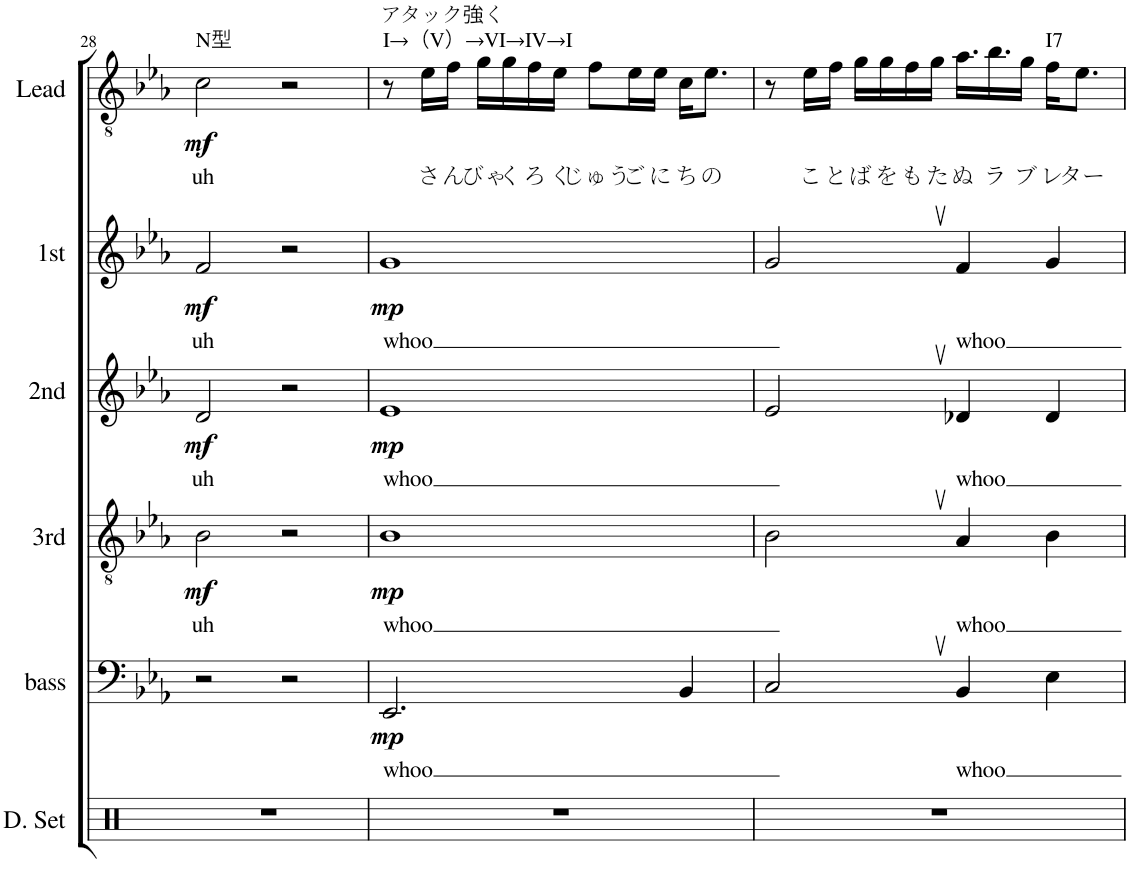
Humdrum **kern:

**kern	**kern	**text	**dynam	**kern	**text	**dynam	**kern	**text	**dynam	**kern	**text	**dynam	**kern	**text	**dynam
*part6	*part5	*part5	*part5	*part4	*part4	*part4	*part3	*part3	*part3	*part2	*part2	*part2	*part1	*part1	*part1
*staff6	*staff5	*staff5	*staff5	*staff4	*staff4	*staff4	*staff3	*staff3	*staff3	*staff2	*staff2	*staff2	*staff1	*staff1	*staff1
*I"ドラムセット	*I"bass	*	*	*I"3rd	*	*	*I"2nd	*	*	*I"1st	*	*	*I"Lead	*	*
*	*I'bass	*	*	*I'3rd	*	*	*I'2nd	*	*	*I'1st	*	*	*I'Lead	*	*
!!LO:PB:g=z
*clefX	*clefF4	*	*	*clefGv2	*	*	*clefG2	*	*	*clefG2	*	*	*clefGv2	*	*
*k[]	*k[b-e-a-]	*	*	*k[b-e-a-]	*	*	*k[b-e-a-]	*	*	*k[b-e-a-]	*	*	*k[b-e-a-]	*	*
*M4/4	*M4/4	*	*	*M4/4	*	*	*M4/4	*	*	*M4/4	*	*	*M4/4	*	*
=28	=28	=28	=28	=28	=28	=28	=28	=28	=28	=28	=28	=28	=28	=28	=28
!	!	!	!	!	!	!	!	!	!	!	!	!	!LO:TX:a:t=N型	!	!
!	!	!	!	!	!LO:LY:b	!LO:DY:b	!	!LO:LY:b	!LO:DY:b	!	!LO:LY:b	!LO:DY:b	!	!LO:LY:b	!LO:DY:b
1r	2r	.	.	2B-\	uh	mf	2d/	uh	mf	2f/	uh	mf	2c\	uh	mf
.	2r	.	.	2r	.	.	2r	.	.	2r	.	.	2r	.	.
=29	=29	=29	=29	=29	=29	=29	=29	=29	=29	=29	=29	=29	=29	=29	=29
!	!	!	!	!	!	!	!	!	!	!	!	!	!LO:TX:a:t=Ⅰ→（Ⅴ）→Ⅵ→Ⅳ→Ⅰ	!	!
!	!	!	!	!	!	!	!	!	!	!	!	!	!LO:TX:a:t=アタック強く	!	!
!	!	!LO:LY:b	!LO:DY:b	!	!LO:LY:b	!LO:DY:b	!	!LO:LY:b	!LO:DY:b	!	!LO:LY:b	!LO:DY:b	!	!	!
1r	2.EE-/	whoo	mp	1B-	whoo	mp	1e-	whoo	mp	1g	whoo	mp	8r	.	.
!	!	!	!	!	!	!	!	!	!	!	!	!	!	!LO:LY:b	!
.	.	.	.	.	.	.	.	.	.	.	.	.	16e-\LL	さ	.
!	!	!	!	!	!	!	!	!	!	!	!	!	!	!LO:LY:b	!
.	.	.	.	.	.	.	.	.	.	.	.	.	16f\JJ	ん	.
!	!	!	!	!	!	!	!	!	!	!	!	!	!	!LO:LY:b	!
.	.	.	.	.	.	.	.	.	.	.	.	.	16g\LL	びゃ	.
!	!	!	!	!	!	!	!	!	!	!	!	!	!	!LO:LY:b	!
.	.	.	.	.	.	.	.	.	.	.	.	.	16g\	く	.
!	!	!	!	!	!	!	!	!	!	!	!	!	!	!LO:LY:b	!
.	.	.	.	.	.	.	.	.	.	.	.	.	16f\	ろ	.
!	!	!	!	!	!	!	!	!	!	!	!	!	!	!LO:LY:b	!
.	.	.	.	.	.	.	.	.	.	.	.	.	16e-\JJ	く	.
!	!	!	!	!	!	!	!	!	!	!	!	!	!	!LO:LY:b	!
.	.	.	.	.	.	.	.	.	.	.	.	.	8f\L	じゅう	.
!	!	!	!	!	!	!	!	!	!	!	!	!	!	!LO:LY:b	!
.	.	.	.	.	.	.	.	.	.	.	.	.	16e-\L	ご	.
!	!	!	!	!	!	!	!	!	!	!	!	!	!	!LO:LY:b	!
.	.	.	.	.	.	.	.	.	.	.	.	.	16e-\JJ	に	.
!	!	!	!	!	!	!	!	!	!	!	!	!	!	!LO:LY:b	!
.	4BB-/	.	.	.	.	.	.	.	.	.	.	.	16c\KL	ち	.
!	!	!	!	!	!	!	!	!	!	!	!	!	!	!LO:LY:b	!
.	.	.	.	.	.	.	.	.	.	.	.	.	8.e-\J	の	.
=30	=30	=30	=30	=30	=30	=30	=30	=30	=30	=30	=30	=30	=30	=30	=30
1r	2C,/	.	.	2B-,\	.	.	2e-,/	.	.	2g,/	.	.	8r	.	.
!	!	!	!	!	!	!	!	!	!	!	!	!	!	!LO:LY:b	!
.	.	.	.	.	.	.	.	.	.	.	.	.	16e-\LL	こ	.
!	!	!	!	!	!	!	!	!	!	!	!	!	!	!LO:LY:b	!
.	.	.	.	.	.	.	.	.	.	.	.	.	16f\JJ	と	.
!	!	!	!	!	!	!	!	!	!	!	!	!	!	!LO:LY:b	!
.	.	.	.	.	.	.	.	.	.	.	.	.	16g\LL	ば	.
!	!	!	!	!	!	!	!	!	!	!	!	!	!	!LO:LY:b	!
.	.	.	.	.	.	.	.	.	.	.	.	.	16g\	を	.
!	!	!	!	!	!	!	!	!	!	!	!	!	!	!LO:LY:b	!
.	.	.	.	.	.	.	.	.	.	.	.	.	16f\	も	.
!	!	!	!	!	!	!	!	!	!	!	!	!	!	!LO:LY:b	!
.	.	.	.	.	.	.	.	.	.	.	.	.	16g\JJ	た	.
!	!	!LO:LY:b	!	!	!LO:LY:b	!	!	!LO:LY:b	!	!	!LO:LY:b	!	!	!LO:LY:b	!
.	4BB-/	whoo	.	4A-/	whoo	.	4d-X/	whoo	.	4f/	whoo	.	16.a-\LL	ぬ	.
!	!	!	!	!	!	!	!	!	!	!	!	!	!	!LO:LY:b	!
.	.	.	.	.	.	.	.	.	.	.	.	.	16.b-\	ラ	.
!	!	!	!	!	!	!	!	!	!	!	!	!	!	!LO:LY:b	!
.	.	.	.	.	.	.	.	.	.	.	.	.	16g\JJ	ブ	.
!	!	!	!	!	!	!	!	!	!	!	!	!	!LO:TX:a:t=Ⅰ7	!	!
!	!	!	!	!	!	!	!	!	!	!	!	!	!	!LO:LY:b	!
.	4E-\	.	.	4B-\	.	.	4d-/	.	.	4g/	.	.	16f\KL	レ	.
!	!	!	!	!	!	!	!	!	!	!	!	!	!	!LO:LY:b	!
.	.	.	.	.	.	.	.	.	.	.	.	.	8.e-\J	ター	.
=	=	=	=	=	=	=	=	=	=	=	=	=	=	=	=
*-	*-	*-	*-	*-	*-	*-	*-	*-	*-	*-	*-	*-	*-	*-	*-
